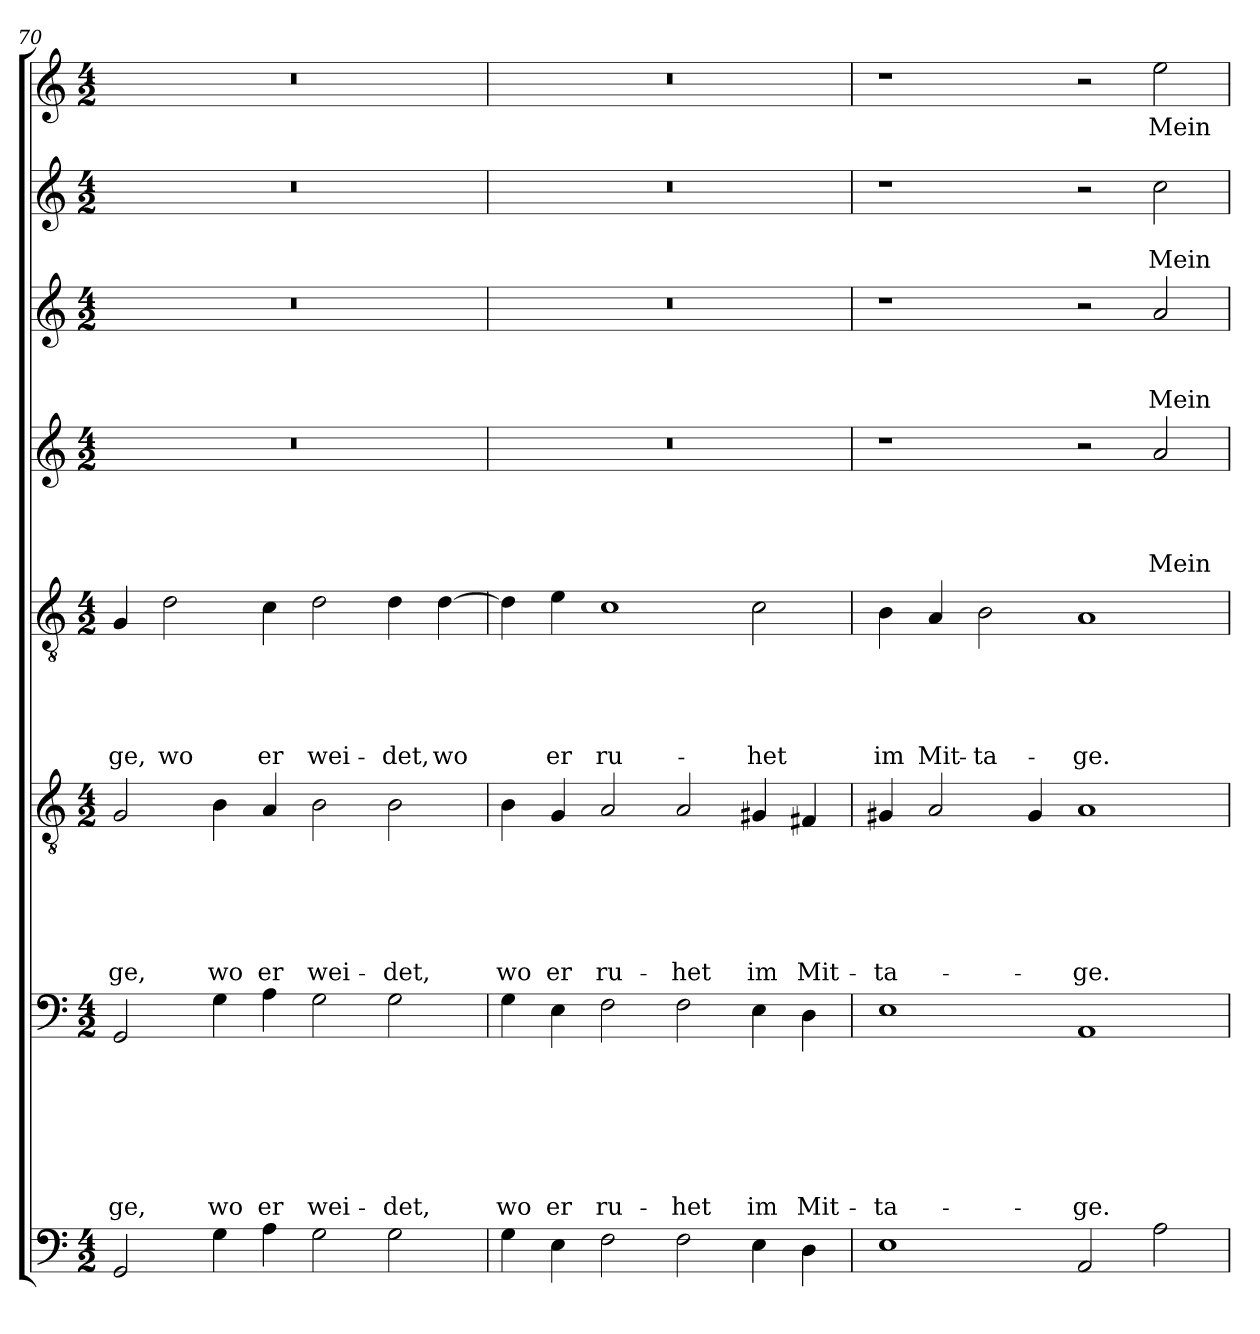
**kern	**kern	**text	**text	**text	**text	**text	**text	**text	**kern	**text	**text	**text	**text	**text	**text	**kern	**text	**text	**text	**text	**text	**kern	**text	**text	**text	**text	**kern	**text	**text	**text	**kern	**text	**text	**kern	**text
*part8	*part7	*part7	*part7	*part7	*part7	*part7	*part7	*part7	*part6	*part6	*part6	*part6	*part6	*part6	*part6	*part5	*part5	*part5	*part5	*part5	*part5	*part4	*part4	*part4	*part4	*part4	*part3	*part3	*part3	*part3	*part2	*part2	*part2	*part1	*part1
*staff8	*staff7	*staff7	*staff7	*staff7	*staff7	*staff7	*staff7	*staff7	*staff6	*staff6	*staff6	*staff6	*staff6	*staff6	*staff6	*staff5	*staff5	*staff5	*staff5	*staff5	*staff5	*staff4	*staff4	*staff4	*staff4	*staff4	*staff3	*staff3	*staff3	*staff3	*staff2	*staff2	*staff2	*staff1	*staff1
!!LO:LB:g=z
*clefF4	*clefF4	*	*	*	*	*	*	*	*clefGv2	*	*	*	*	*	*	*clefGv2	*	*	*	*	*	*clefG2	*	*	*	*	*clefG2	*	*	*	*clefG2	*	*	*clefG2	*
*k[]	*k[]	*	*	*	*	*	*	*	*k[]	*	*	*	*	*	*	*k[]	*	*	*	*	*	*k[]	*	*	*	*	*k[]	*	*	*	*k[]	*	*	*k[]	*
*C:	*C:	*	*	*	*	*	*	*	*C:	*	*	*	*	*	*	*C:	*	*	*	*	*	*C:	*	*	*	*	*C:	*	*	*	*C:	*	*	*C:	*
*M4/2	*M4/2	*	*	*	*	*	*	*	*M4/2	*	*	*	*	*	*	*M4/2	*	*	*	*	*	*M4/2	*	*	*	*	*M4/2	*	*	*	*M4/2	*	*	*M4/2	*
=70	=70	=70	=70	=70	=70	=70	=70	=70	=70	=70	=70	=70	=70	=70	=70	=70	=70	=70	=70	=70	=70	=70	=70	=70	=70	=70	=70	=70	=70	=70	=70	=70	=70	=70	=70
!	!	!	!	!	!	!	!	!LO:LY:b	!	!	!	!	!	!	!LO:LY:b	!	!	!	!	!	!LO:LY:b	!	!	!	!	!	!	!	!	!	!	!	!	!	!
2GG/	2GG/	.	.	.	.	.	.	-ge,	2G/	.	.	.	.	.	-ge,	4G/	.	.	.	.	-ge,	0r	.	.	.	.	0r	.	.	.	0r	.	.	0r	.
!	!	!	!	!	!	!	!	!	!	!	!	!	!	!	!	!	!	!	!	!	!LO:LY:b	!	!	!	!	!	!	!	!	!	!	!	!	!	!
.	.	.	.	.	.	.	.	.	.	.	.	.	.	.	.	2d\	.	.	.	.	wo	.	.	.	.	.	.	.	.	.	.	.	.	.	.
!	!	!	!	!	!	!	!	!LO:LY:b	!	!	!	!	!	!	!LO:LY:b	!	!	!	!	!	!	!	!	!	!	!	!	!	!	!	!	!	!	!	!
4G\	4G\	.	.	.	.	.	.	wo	4B\	.	.	.	.	.	wo	.	.	.	.	.	.	.	.	.	.	.	.	.	.	.	.	.	.	.	.
!	!	!	!	!	!	!	!	!LO:LY:b	!	!	!	!	!	!	!LO:LY:b	!	!	!	!	!	!LO:LY:b	!	!	!	!	!	!	!	!	!	!	!	!	!	!
4A\	4A\	.	.	.	.	.	.	er	4A/	.	.	.	.	.	er	4c\	.	.	.	.	er	.	.	.	.	.	.	.	.	.	.	.	.	.	.
!	!	!	!	!	!	!	!	!LO:LY:b	!	!	!	!	!	!	!LO:LY:b	!	!	!	!	!	!LO:LY:b	!	!	!	!	!	!	!	!	!	!	!	!	!	!
2G\	2G\	.	.	.	.	.	.	wei-	2B\	.	.	.	.	.	wei-	2d\	.	.	.	.	wei-	.	.	.	.	.	.	.	.	.	.	.	.	.	.
!	!	!	!	!	!	!	!	!LO:LY:b	!	!	!	!	!	!	!LO:LY:b	!	!	!	!	!	!LO:LY:b	!	!	!	!	!	!	!	!	!	!	!	!	!	!
2G\	2G\	.	.	.	.	.	.	-det,	2B\	.	.	.	.	.	-det,	4d\	.	.	.	.	-det,	.	.	.	.	.	.	.	.	.	.	.	.	.	.
!	!	!	!	!	!	!	!	!	!	!	!	!	!	!	!	!	!	!	!	!	!LO:LY:b	!	!	!	!	!	!	!	!	!	!	!	!	!	!
.	.	.	.	.	.	.	.	.	.	.	.	.	.	.	.	[4d\	.	.	.	.	wo	.	.	.	.	.	.	.	.	.	.	.	.	.	.
=71	=71	=71	=71	=71	=71	=71	=71	=71	=71	=71	=71	=71	=71	=71	=71	=71	=71	=71	=71	=71	=71	=71	=71	=71	=71	=71	=71	=71	=71	=71	=71	=71	=71	=71	=71
!	!	!	!	!	!	!	!	!LO:LY:b	!	!	!	!	!	!	!LO:LY:b	!	!	!	!	!	!	!	!	!	!	!	!	!	!	!	!	!	!	!	!
4G\	4G\	.	.	.	.	.	.	wo	4B\	.	.	.	.	.	wo	4d\]	.	.	.	.	.	0r	.	.	.	.	0r	.	.	.	0r	.	.	0r	.
!	!	!	!	!	!	!	!	!LO:LY:b	!	!	!	!	!	!	!LO:LY:b	!	!	!	!	!	!LO:LY:b	!	!	!	!	!	!	!	!	!	!	!	!	!	!
4E\	4E\	.	.	.	.	.	.	er	4G/	.	.	.	.	.	er	4e\	.	.	.	.	er	.	.	.	.	.	.	.	.	.	.	.	.	.	.
!	!	!	!	!	!	!	!	!LO:LY:b	!	!	!	!	!	!	!LO:LY:b	!	!	!	!	!	!LO:LY:b	!	!	!	!	!	!	!	!	!	!	!	!	!	!
2F\	2F\	.	.	.	.	.	.	ru-	2A/	.	.	.	.	.	ru-	1c	.	.	.	.	ru-	.	.	.	.	.	.	.	.	.	.	.	.	.	.
!	!	!	!	!	!	!	!	!LO:LY:b	!	!	!	!	!	!	!LO:LY:b	!	!	!	!	!	!	!	!	!	!	!	!	!	!	!	!	!	!	!	!
2F\	2F\	.	.	.	.	.	.	-het	2A/	.	.	.	.	.	-het	.	.	.	.	.	.	.	.	.	.	.	.	.	.	.	.	.	.	.	.
!	!	!	!	!	!	!	!	!LO:LY:b	!	!	!	!	!	!	!LO:LY:b	!	!	!	!	!	!LO:LY:b	!	!	!	!	!	!	!	!	!	!	!	!	!	!
4E\	4E\	.	.	.	.	.	.	im	4G#X/	.	.	.	.	.	im	2c\	.	.	.	.	-het	.	.	.	.	.	.	.	.	.	.	.	.	.	.
!	!	!	!	!	!	!	!	!LO:LY:b	!	!	!	!	!	!	!LO:LY:b	!	!	!	!	!	!	!	!	!	!	!	!	!	!	!	!	!	!	!	!
4D\	4D\	.	.	.	.	.	.	Mit-	4F#X/	.	.	.	.	.	Mit-	.	.	.	.	.	.	.	.	.	.	.	.	.	.	.	.	.	.	.	.
=72	=72	=72	=72	=72	=72	=72	=72	=72	=72	=72	=72	=72	=72	=72	=72	=72	=72	=72	=72	=72	=72	=72	=72	=72	=72	=72	=72	=72	=72	=72	=72	=72	=72	=72	=72
!	!	!	!	!	!	!	!	!LO:LY:b	!	!	!	!	!	!	!LO:LY:b	!	!	!	!	!	!LO:LY:b	!	!	!	!	!	!	!	!	!	!	!	!	!	!
1E	1E	.	.	.	.	.	.	-ta-	4G#X/	.	.	.	.	.	-ta-	4B\	.	.	.	.	im	1r	.	.	.	.	1r	.	.	.	1r	.	.	1r	.
!	!	!	!	!	!	!	!	!	!	!	!	!	!	!	!	!	!	!	!	!	!LO:LY:b	!	!	!	!	!	!	!	!	!	!	!	!	!	!
.	.	.	.	.	.	.	.	.	2A/	.	.	.	.	.	.	4A/	.	.	.	.	Mit-	.	.	.	.	.	.	.	.	.	.	.	.	.	.
!	!	!	!	!	!	!	!	!	!	!	!	!	!	!	!	!	!	!	!	!	!LO:LY:b	!	!	!	!	!	!	!	!	!	!	!	!	!	!
.	.	.	.	.	.	.	.	.	.	.	.	.	.	.	.	2B\	.	.	.	.	-ta-	.	.	.	.	.	.	.	.	.	.	.	.	.	.
.	.	.	.	.	.	.	.	.	4G#/	.	.	.	.	.	.	.	.	.	.	.	.	.	.	.	.	.	.	.	.	.	.	.	.	.	.
!	!	!	!	!	!	!	!	!LO:LY:b	!	!	!	!	!	!	!LO:LY:b	!	!	!	!	!	!LO:LY:b	!	!	!	!	!	!	!	!	!	!	!	!	!	!
2AA/	1AA	.	.	.	.	.	.	-ge.	1A	.	.	.	.	.	-ge.	1A	.	.	.	.	-ge.	2r	.	.	.	.	2r	.	.	.	2r	.	.	2r	.
!	!	!	!	!	!	!	!	!	!	!	!	!	!	!	!	!	!	!	!	!	!	!	!	!	!	!LO:LY:b	!	!	!	!LO:LY:b	!	!	!LO:LY:b	!	!LO:LY:b
2A\	.	.	.	.	.	.	.	.	.	.	.	.	.	.	.	.	.	.	.	.	.	2a/	.	.	.	Mein	2a/	.	.	Mein	2cc\	.	Mein	2ee\	Mein
=	=	=	=	=	=	=	=	=	=	=	=	=	=	=	=	=	=	=	=	=	=	=	=	=	=	=	=	=	=	=	=	=	=	=	=
*-	*-	*-	*-	*-	*-	*-	*-	*-	*-	*-	*-	*-	*-	*-	*-	*-	*-	*-	*-	*-	*-	*-	*-	*-	*-	*-	*-	*-	*-	*-	*-	*-	*-	*-	*-
